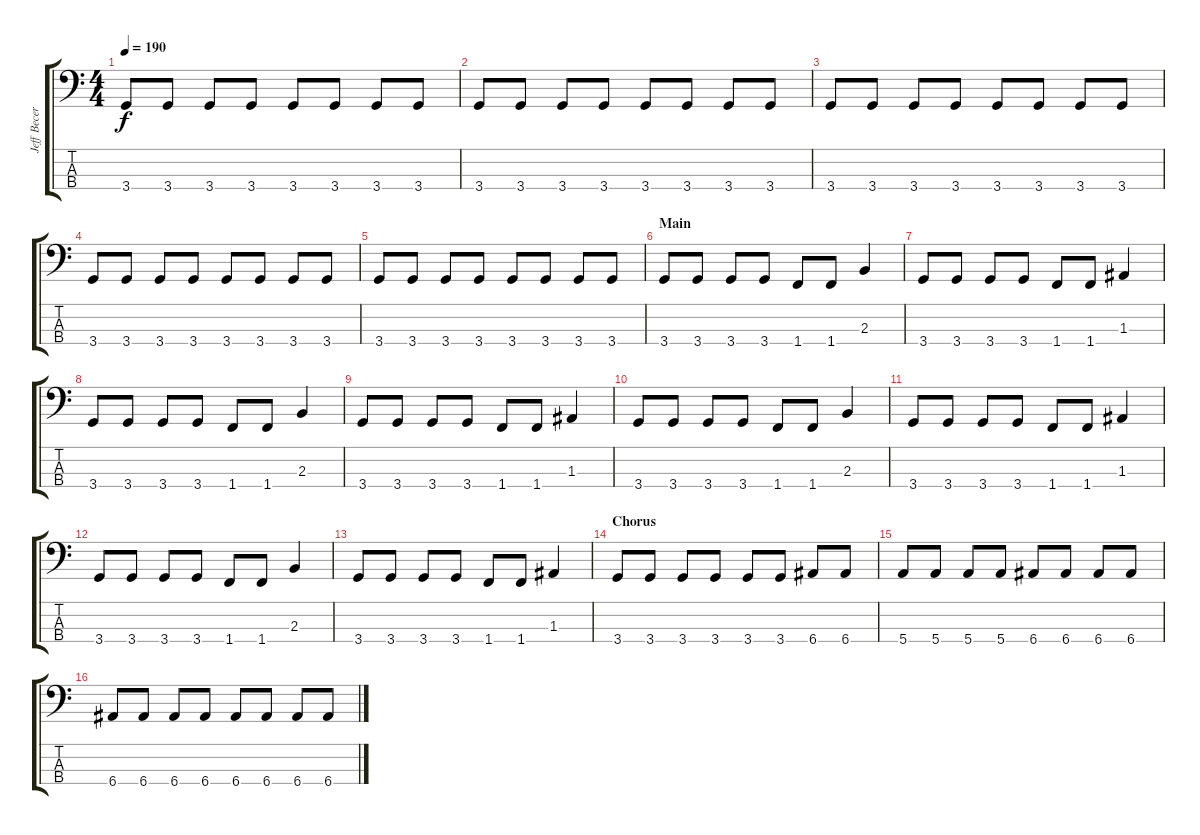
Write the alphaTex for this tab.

\track ("Jeff Becerra" "Jeff Becer") {instrument electricbassfinger}
\staff {score tabs}
\tuning (G2 D2 A1 E1) {hide}
\ts (4 4)
\tempo 190
\clef f4
\ks c
3.4.8{dy f} 3.4.8 3.4.8 3.4.8 3.4.8 3.4.8 3.4.8 3.4.8 |
3.4.8 3.4.8 3.4.8 3.4.8 3.4.8 3.4.8 3.4.8 3.4.8 |
3.4.8 3.4.8 3.4.8 3.4.8 3.4.8 3.4.8 3.4.8 3.4.8 |
3.4.8 3.4.8 3.4.8 3.4.8 3.4.8 3.4.8 3.4.8 3.4.8 |
3.4.8 3.4.8 3.4.8 3.4.8 3.4.8 3.4.8 3.4.8 3.4.8 |
\section ("" "Main")
3.4.8 3.4.8 3.4.8 3.4.8 1.4.8 1.4.8 2.3.4 |
3.4.8 3.4.8 3.4.8 3.4.8 1.4.8 1.4.8 1.3.4 |
3.4.8 3.4.8 3.4.8 3.4.8 1.4.8 1.4.8 2.3.4 |
3.4.8 3.4.8 3.4.8 3.4.8 1.4.8 1.4.8 1.3.4 |
3.4.8 3.4.8 3.4.8 3.4.8 1.4.8 1.4.8 2.3.4 |
3.4.8 3.4.8 3.4.8 3.4.8 1.4.8 1.4.8 1.3.4 |
3.4.8 3.4.8 3.4.8 3.4.8 1.4.8 1.4.8 2.3.4 |
3.4.8 3.4.8 3.4.8 3.4.8 1.4.8 1.4.8 1.3.4 |
\section ("" "Chorus")
3.4.8 3.4.8 3.4.8 3.4.8 3.4.8 3.4.8 6.4.8 6.4.8 |
5.4.8 5.4.8 5.4.8 5.4.8 6.4.8 6.4.8 6.4.8 6.4.8 |
6.4.8 6.4.8 6.4.8 6.4.8 6.4.8 6.4.8 6.4.8 6.4.8
